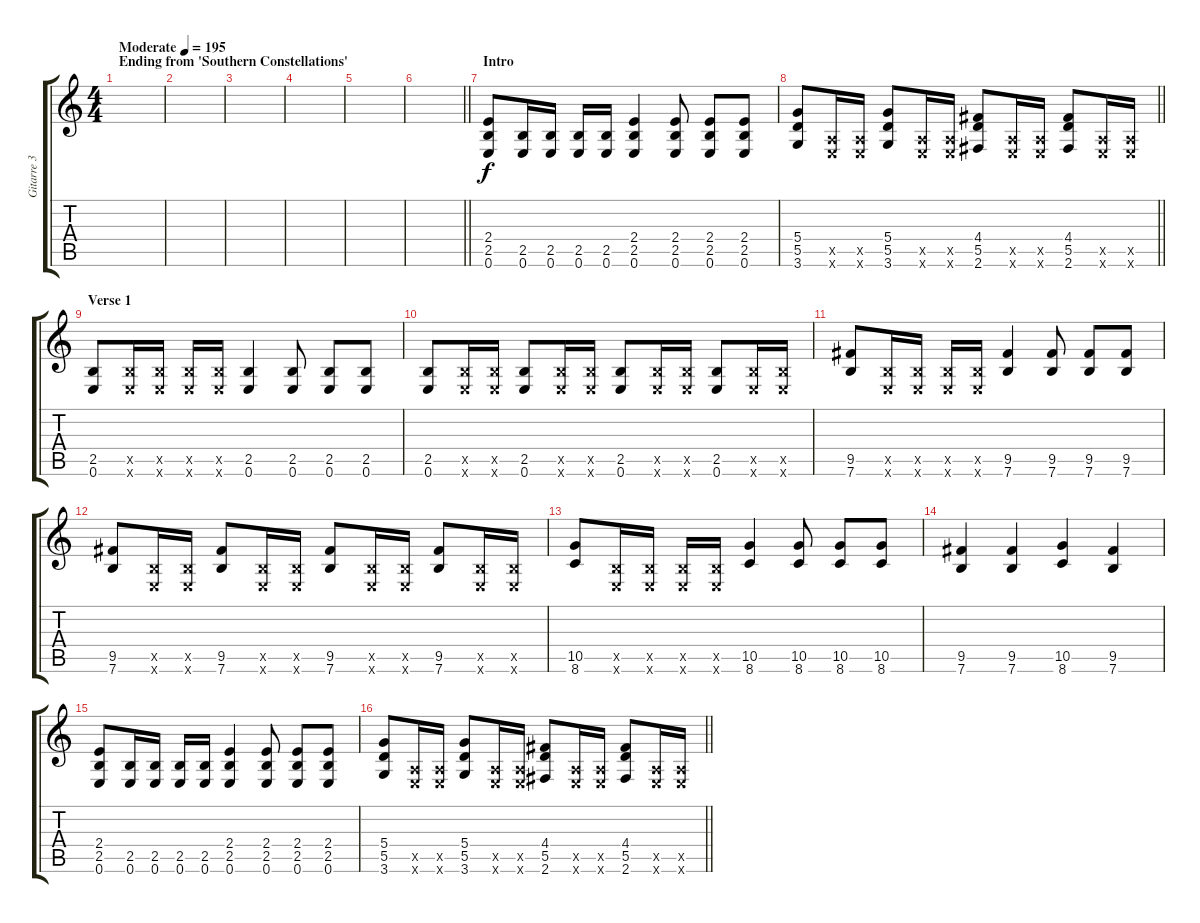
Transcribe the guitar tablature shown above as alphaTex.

\track ("Gitarre 3" "Gitarre 3") {instrument distortionguitar}
\staff {score tabs}
\tuning (E4 B3 G3 D3 A2 E2) {hide}
\ts (4 4)
\section ("" "Ending from 'Southern Constellations'")
\tempo (195 "Moderate")
\clef g2
\ks c
|
|
|
|
|
\barLineRight lightlight
|
\section ("" "Intro")
(2.4 2.5 0.6).8 (2.5 0.6).16 (2.5 0.6).16 (2.5 0.6).16 (2.5 0.6).16 (2.4 2.5 0.6).4 (2.4 2.5 0.6).8 (2.4 2.5 0.6).8 (2.4 2.5 0.6).8 |
\barLineRight lightlight
(5.4 5.5 3.6).8 (0.5{x} 0.6{x}).16 (0.5{x} 0.6{x}).16 (5.4 5.5 3.6).8 (0.5{x} 0.6{x}).16 (0.5{x} 0.6{x}).16 (4.4 5.5 2.6).8 (0.5{x} 0.6{x}).16 (0.5{x} 0.6{x}).16 (4.4 5.5 2.6).8 (0.5{x} 0.6{x}).16 (0.5{x} 0.6{x}).16 |
\section ("" "Verse 1")
(2.5 0.6).8 (2.5{x} 0.6{x}).16 (2.5{x} 0.6{x}).16 (2.5{x} 0.6{x}).16 (2.5{x} 0.6{x}).16 (2.5 0.6).4 (2.5 0.6).8 (2.5 0.6).8 (2.5 0.6).8 |
(2.5 0.6).8 (2.5{x} 0.6{x}).16 (2.5{x} 0.6{x}).16 (2.5 0.6).8 (2.5{x} 0.6{x}).16 (2.5{x} 0.6{x}).16 (2.5 0.6).8 (2.5{x} 0.6{x}).16 (2.5{x} 0.6{x}).16 (2.5 0.6).8 (2.5{x} 0.6{x}).16 (2.5{x} 0.6{x}).16 |
(9.5 7.6).8 (2.5{x} 0.6{x}).16 (2.5{x} 0.6{x}).16 (2.5{x} 0.6{x}).16 (2.5{x} 0.6{x}).16 (9.5 7.6).4 (9.5 7.6).8 (9.5 7.6).8 (9.5 7.6).8 |
(9.5 7.6).8 (2.5{x} 0.6{x}).16 (2.5{x} 0.6{x}).16 (9.5 7.6).8 (2.5{x} 0.6{x}).16 (2.5{x} 0.6{x}).16 (9.5 7.6).8 (2.5{x} 0.6{x}).16 (2.5{x} 0.6{x}).16 (9.5 7.6).8 (2.5{x} 0.6{x}).16 (2.5{x} 0.6{x}).16 |
(10.5 8.6).8 (2.5{x} 0.6{x}).16 (2.5{x} 0.6{x}).16 (2.5{x} 0.6{x}).16 (2.5{x} 0.6{x}).16 (10.5 8.6).4 (10.5 8.6).8 (10.5 8.6).8 (10.5 8.6).8 |
(9.5 7.6).4 (9.5 7.6).4 (10.5 8.6).4 (9.5 7.6).4 |
(2.4 2.5 0.6).8 (2.5 0.6).16 (2.5 0.6).16 (2.5 0.6).16 (2.5 0.6).16 (2.4 2.5 0.6).4 (2.4 2.5 0.6).8 (2.4 2.5 0.6).8 (2.4 2.5 0.6).8 |
\barLineRight lightlight
(5.4 5.5 3.6).8 (0.5{x} 0.6{x}).16 (0.5{x} 0.6{x}).16 (5.4 5.5 3.6).8 (0.5{x} 0.6{x}).16 (0.5{x} 0.6{x}).16 (4.4 5.5 2.6).8 (0.5{x} 0.6{x}).16 (0.5{x} 0.6{x}).16 (4.4 5.5 2.6).8 (0.5{x} 0.6{x}).16 (0.5{x} 0.6{x}).16
